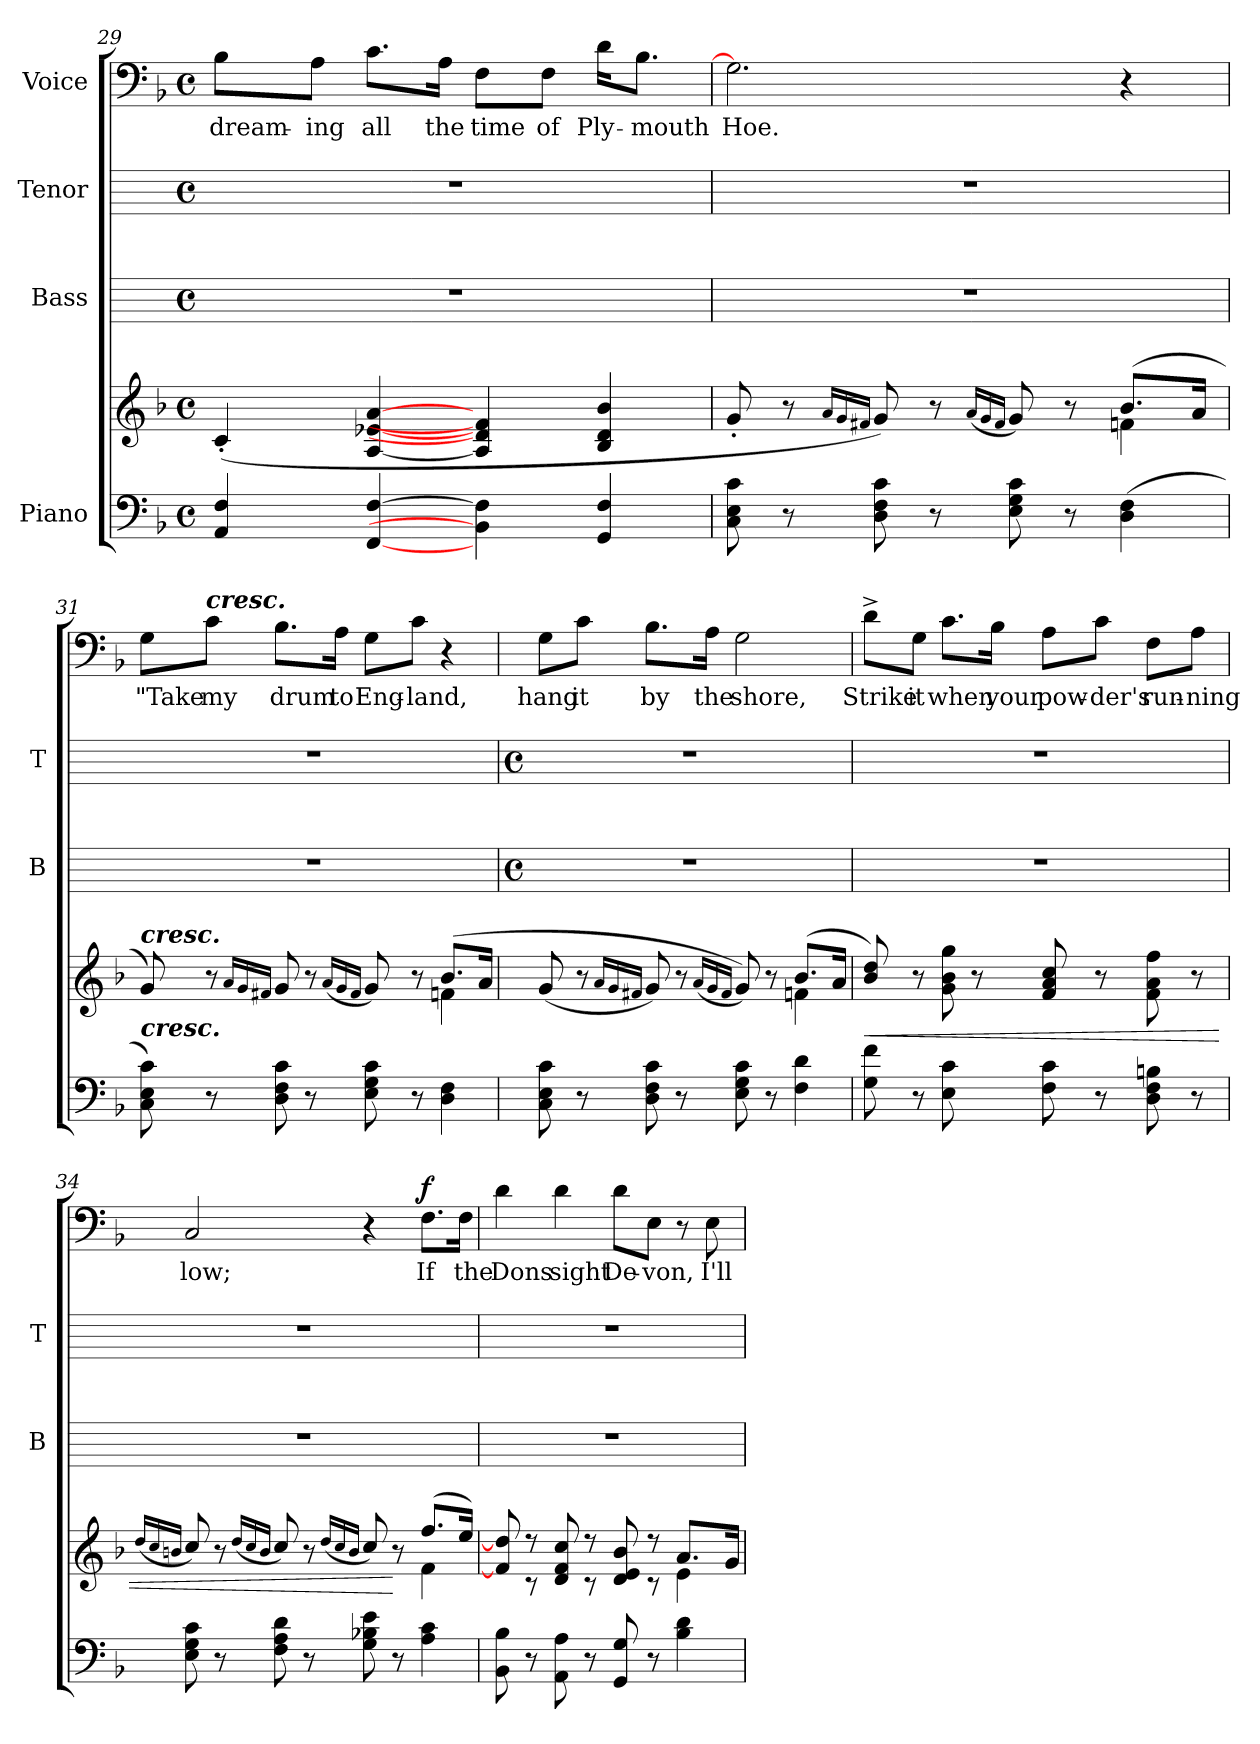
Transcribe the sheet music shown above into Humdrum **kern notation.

**kern	**kern	**dynam	**kern	**kern	**kern	**text	**dynam
*part4	*part4	*part4	*part3	*part2	*part1	*part1	*part1
*staff5	*staff4	*staff4/5	*staff3	*staff2	*staff1	*staff1	*staff1
*I"Piano	*	*	*I"Bass	*I"Tenor	*I"Voice	*	*
*	*	*	*I'B	*I'T	*	*	*
!!LO:LB:g=z
*clefF4	*clefG2	*	*	*	*clefF4	*	*
*k[b-]	*k[b-]	*	*	*	*k[b-]	*	*
*F:	*F:	*	*	*	*F:	*	*
*M4/4	*M4/4	*	*M4/4	*M4/4	*M4/4	*	*
*met(c)	*met(c)	*	*met(c)	*met(c)	*met(c)	*	*
=29	=29	=29	=29	=29	=29	=29	=29
*	*^	*	*	*	*	*	*
!	!	!	!	!	!	!	!LO:LY:b	!
4AA 4F	(>4c'/	2ryy	.	1r	1r	8B-\L	dream-	.
!	!	!	!	!	!	!	!LO:LY:b	!
.	.	.	.	.	.	8A\J	-ing	.
!	!	!	!	!	!	!	!LO:LY:b	!
[4FF [4F	[4A/ [4e-X/ [4a/	.	.	.	.	8.c\L	all	.
!	!	!	!	!	!	!	!LO:LY:b	!
.	.	.	.	.	.	16A\Jk	the	.
!	!	!	!	!	!	!	!LO:LY:b	!
4BB-] 4F]	4A/] 4d/] 4f/]	2ryy	.	.	.	8F\L	time	.
!	!	!	!	!	!	!	!LO:LY:b	!
.	.	.	.	.	.	8F\J	of	.
!	!	!	!	!	!	!	!LO:LY:b	!
4GG 4F	4B-/ 4d/ 4b-/	.	.	.	.	16d\KL	Ply-	.
!	!	!	!	!	!	!	!LO:LY:b	!
.	.	.	.	.	.	8.B-\J	-mouth	.
=30	=30	=30	=30	=30	=30	=30	=30	=30
!	!	!	!	!	!	!	!LO:LY:b	!
8C 8E 8c	8g'/	2.ryy	.	1r	1r	2.G]	Hoe.	.
8r	8r	.	.	.	.	.	.	.
.	16qqa/LL	.	.	.	.	.	.	.
.	16qqg/	.	.	.	.	.	.	.
.	16qqf#X/JJ	.	.	.	.	.	.	.
8D 8F 8c	8g/)	.	.	.	.	.	.	.
8r	8r	.	.	.	.	.	.	.
.	(>16qqa/LL	.	.	.	.	.	.	.
.	16qqg/	.	.	.	.	.	.	.
.	16qqf#/JJ	.	.	.	.	.	.	.
8E 8G 8c	8g/)	.	.	.	.	.	.	.
8r	8r	.	.	.	.	.	.	.
(>4D 4F	(>8.b-/L	4fn\	.	.	.	4r	.	.
.	16a/J	.	.	.	.	.	.	.
=31	=31	=31	=31	=31	=31	=31	=31	=31
!	!LO:TX:a:Bi:t=cresc.	!	!	!	!	!	!	!
!LO:TX:a:Bi:t=cresc.	!	!	!	!	!	!	!	!
!	!	!	!	!	!	!	!LO:LY:b	!
8C 8E 8c)	8g/)	2.ryy	.	1r	1r	8G\L	"Take	.
!	!	!	!	!	!	!LO:TX:a:Bi:t=cresc.	!	!
!	!	!	!	!	!	!	!LO:LY:b	!
8r	8r	.	.	.	.	8c\J	my	.
.	16qqa/LL	.	.	.	.	.	.	.
.	16qqg/	.	.	.	.	.	.	.
.	16qqf#X/JJ	.	.	.	.	.	.	.
!	!	!	!	!	!	!	!LO:LY:b	!
8D 8F 8c	8g/)	.	.	.	.	8.B-\L	drum	.
8r	8r	.	.	.	.	.	.	.
!	!	!	!	!	!	!	!LO:LY:b	!
.	.	.	.	.	.	16A\Jk	to	.
.	(>16qqa/LL	.	.	.	.	.	.	.
.	16qqg/	.	.	.	.	.	.	.
.	16qqf#/JJ	.	.	.	.	.	.	.
!	!	!	!	!	!	!	!LO:LY:b	!
8E 8G 8c	8g/)	.	.	.	.	8G\L	Eng-	.
!	!	!	!	!	!	!	!LO:LY:b	!
8r	8r	.	.	.	.	8c\J	-land,	.
(>4D 4F	(>8.b-/L	4fn\	.	.	.	4r	.	.
.	16a/J	.	.	.	.	.	.	.
!!LO:LB:g=z
=32	=32	=32	=32	=32	=32	=32	=32	=32
*	*	*	*	*M4/4	*M4/4	*	*	*
*	*	*	*	*met(c)	*met(c)	*	*	*
!	!	!	!	!	!	!	!LO:LY:b	!
8C 8E 8c	(>8g/	2.ryy	.	1r	1r	8G\L	hang	.
!	!	!	!	!	!	!	!LO:LY:b	!
8r	8r	.	.	.	.	8c\J	it	.
.	16qqa/LL	.	.	.	.	.	.	.
.	16qqg/	.	.	.	.	.	.	.
.	16qqf#X/JJ	.	.	.	.	.	.	.
!	!	!	!	!	!	!	!LO:LY:b	!
8D 8F 8c	8g/)	.	.	.	.	8.B-\L	by	.
8r	8r	.	.	.	.	.	.	.
!	!	!	!	!	!	!	!LO:LY:b	!
.	.	.	.	.	.	16A\Jk	the	.
.	(>16qqa/LL	.	.	.	.	.	.	.
.	16qqg/	.	.	.	.	.	.	.
.	16qqf#/JJ	.	.	.	.	.	.	.
!	!	!	!	!	!	!	!LO:LY:b	!
8E 8G 8c	8g/))	.	.	.	.	2G	shore,	.
8r	8r	.	.	.	.	.	.	.
4F 4d	(>8.b-/L	4fn\	.	.	.	.	.	.
.	16a/J	.	.	.	.	.	.	.
=33	=33	=33	=33	=33	=33	=33	=33	=33
!	!	!	!LO:HP:b	!	!	!	!LO:LY:b	!
8G 8f	8b-/ 8dd/)	2ryy	<	1r	1r	8d^\L	Strike	.
!	!	!	!	!	!	!	!LO:LY:b	!
8r	8r	.	.	.	.	8G\J	it	.
!	!	!	!	!	!	!	!LO:LY:b	!
8E 8c	8g\ 8b-\ 8gg\	.	.	.	.	8.c\L	when	.
8ryy	8r	.	.	.	.	.	.	.
!	!	!	!	!	!	!	!LO:LY:b	!
.	.	.	.	.	.	16B-\Jk	your	.
!	!	!	!	!	!	!	!LO:LY:b	!
8F 8c	8f/ 8a/ 8cc/	2ryy	.	.	.	8A\L	pow-	.
!	!	!	!	!	!	!	!LO:LY:b	!
8r	8r	.	.	.	.	8c\J	-der's	.
!	!	!	!	!	!	!	!LO:LY:b	!
8D 8F 8Bn	8f\ 8a\ 8ff\	.	.	.	.	8F\L	run-	.
!	!	!	!	!	!	!	!LO:LY:b	!
8r	8r	.	.	.	.	8A\J	-ning	.
!!LO:LB:g=z
=34	=34	=34	=34	=34	=34	=34	=34	=34
.	(>16qqdd/LL	.	.	.	.	.	.	.
.	16qqcc/	.	.	.	.	.	.	.
.	16qqbn/JJ	.	.	.	.	.	.	.
*	*	*	*	*M4/4	*M4/4	*	*	*
*	*	*	*	*met(c)	*met(c)	*	*	*
!	!	!	!	!	!	!	!LO:LY:b	!
8E 8G 8c	8cc/)	2.ryy	.	1r	1r	2C	low;	.
8r	8r	.	.	.	.	.	.	.
.	(>16qqdd/LL	.	.	.	.	.	.	.
.	16qqcc/	.	.	.	.	.	.	.
.	16qqb/JJ	.	.	.	.	.	.	.
8F 8A 8d	8cc/)	.	.	.	.	.	.	.
8r	8r	.	.	.	.	.	.	.
.	(>16qqdd/LL	.	.	.	.	.	.	.
.	16qqcc/	.	.	.	.	.	.	.
.	16qqb/JJ	.	.	.	.	.	.	.
8G 8B-X 8e	8cc/)	.	.	.	.	4r	.	.
8r	8r	.	[	.	.	.	.	.
!	!	!	!LO:DY:b=2	!	!	!	!LO:LY:b	!
!	!	!	!LO:DY:n=1:b	!	!	!	!	!LO:DY:b
4A 4c	(>8.ff/L	4f\	mf mf	.	.	8.F\L	If	f
!	!	!	!	!	!	!	!LO:LY:b	!
.	16ee/J)	.	.	.	.	16F\Jk	the	.
=35	=35	=35	=35	=35	=35	=35	=35	=35
!	!	!	!	!	!	!	!LO:LY:b	!
8BB- 8B-	8f/] 8dd/]	8ryy	.	1r	1r	4d	Dons	.
8r	8r	8r	.	.	.	.	.	.
!	!	!	!	!	!	!	!LO:LY:b	!
8AA 8A	8d/ 8f/ 8cc/	8ryy	.	.	.	4d	sight	.
8r	8r	8r	.	.	.	.	.	.
!	!	!	!	!	!	!	!LO:LY:b	!
8GG 8G	8d/ 8e/ 8b-/	8ryy	.	.	.	8d\L	De-	.
!	!	!	!	!	!	!	!LO:LY:b	!
8r	8r	8r	.	.	.	8E\J	-von,	.
4B- 4d	8.a/L	4e\	.	.	.	8r	.	.
!	!	!	!	!	!	!	!LO:LY:b	!
.	.	.	.	.	.	8E	I'll	.
.	16g/J	.	.	.	.	.	.	.
*	*v	*v	*	*	*	*	*	*
=	=	=	=	=	=	=	=
*-	*-	*-	*-	*-	*-	*-	*-
